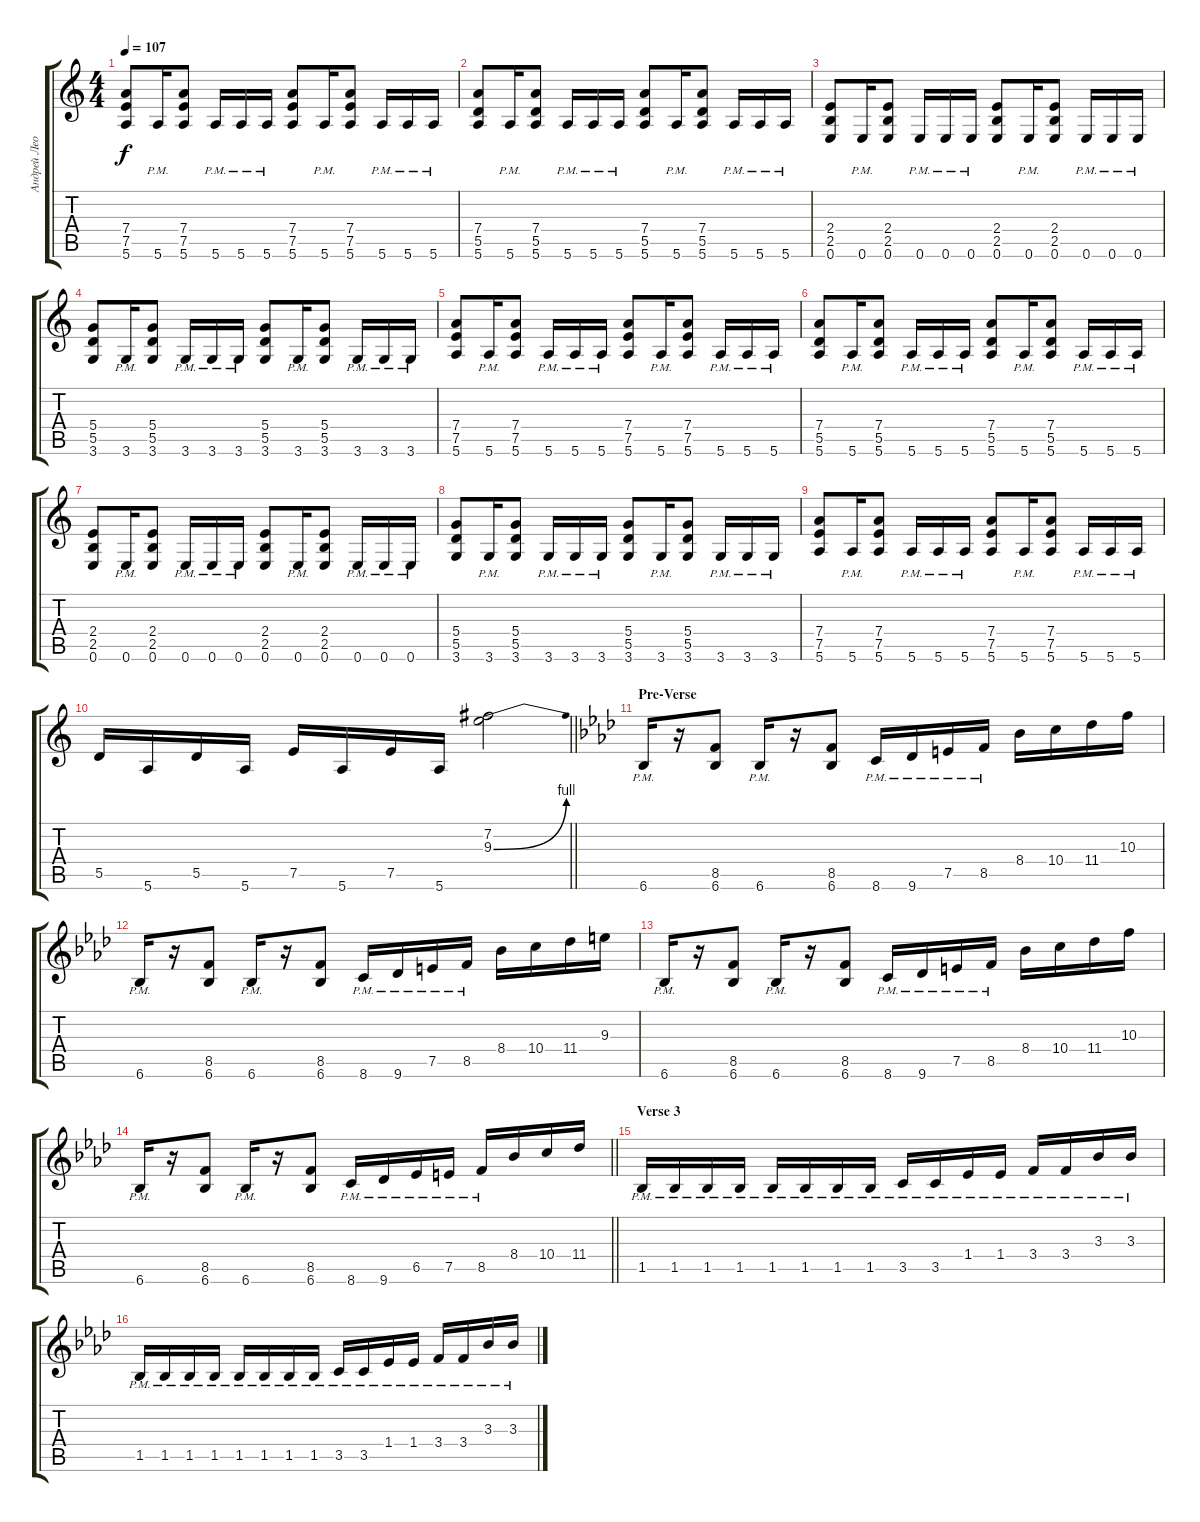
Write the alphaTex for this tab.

\track ("Андрей Леонтьев" "Андрей Лео") {instrument distortionguitar}
\staff {score tabs}
\tuning (E4 B3 G3 D3 A2 E2) {hide}
\ts (4 4)
\tempo 107
\clef g2
\ks c
(7.4 7.5 5.6).8{dy f} 5.6{pm}.16 (7.4 7.5 5.6).8 5.6{pm}.16 5.6{pm}.16 5.6{pm}.16 (7.4 7.5 5.6).8 5.6{pm}.16 (7.4 7.5 5.6).8 5.6{pm}.16 5.6{pm}.16 5.6{pm}.16 |
(7.4 5.5 5.6).8 5.6{pm}.16 (7.4 5.5 5.6).8 5.6{pm}.16 5.6{pm}.16 5.6{pm}.16 (7.4 5.5 5.6).8 5.6{pm}.16 (7.4 5.5 5.6).8 5.6{pm}.16 5.6{pm}.16 5.6{pm}.16 |
(2.4 2.5 0.6).8 0.6{pm}.16 (2.4 2.5 0.6).8 0.6{pm}.16 0.6{pm}.16 0.6{pm}.16 (2.4 2.5 0.6).8 0.6{pm}.16 (2.4 2.5 0.6).8 0.6{pm}.16 0.6{pm}.16 0.6{pm}.16 |
(5.4 5.5 3.6).8 3.6{pm}.16 (5.4 5.5 3.6).8 3.6{pm}.16 3.6{pm}.16 3.6{pm}.16 (5.4 5.5 3.6).8 3.6{pm}.16 (5.4 5.5 3.6).8 3.6{pm}.16 3.6{pm}.16 3.6{pm}.16 |
(7.4 7.5 5.6).8 5.6{pm}.16 (7.4 7.5 5.6).8 5.6{pm}.16 5.6{pm}.16 5.6{pm}.16 (7.4 7.5 5.6).8 5.6{pm}.16 (7.4 7.5 5.6).8 5.6{pm}.16 5.6{pm}.16 5.6{pm}.16 |
(7.4 5.5 5.6).8 5.6{pm}.16 (7.4 5.5 5.6).8 5.6{pm}.16 5.6{pm}.16 5.6{pm}.16 (7.4 5.5 5.6).8 5.6{pm}.16 (7.4 5.5 5.6).8 5.6{pm}.16 5.6{pm}.16 5.6{pm}.16 |
(2.4 2.5 0.6).8 0.6{pm}.16 (2.4 2.5 0.6).8 0.6{pm}.16 0.6{pm}.16 0.6{pm}.16 (2.4 2.5 0.6).8 0.6{pm}.16 (2.4 2.5 0.6).8 0.6{pm}.16 0.6{pm}.16 0.6{pm}.16 |
(5.4 5.5 3.6).8 3.6{pm}.16 (5.4 5.5 3.6).8 3.6{pm}.16 3.6{pm}.16 3.6{pm}.16 (5.4 5.5 3.6).8 3.6{pm}.16 (5.4 5.5 3.6).8 3.6{pm}.16 3.6{pm}.16 3.6{pm}.16 |
(7.4 7.5 5.6).8 5.6{pm}.16 (7.4 7.5 5.6).8 5.6{pm}.16 5.6{pm}.16 5.6{pm}.16 (7.4 7.5 5.6).8 5.6{pm}.16 (7.4 7.5 5.6).8 5.6{pm}.16 5.6{pm}.16 5.6{pm}.16 |
\barLineRight lightlight
5.5.16 5.6.16 5.5.16 5.6.16 7.5.16 5.6.16 7.5.16 5.6.16 (7.2 9.3{be (bend 0 0 60 4)}).2 |
\section ("" "Pre-Verse")
\ks ab
6.6{pm}.16 r.16 (8.5 6.6).8 6.6{pm}.16 r.16 (8.5 6.6).8 8.6{pm}.16 9.6{pm}.16 7.5{pm}.16 8.5{pm}.16 8.4.16 10.4.16 11.4.16 10.3.16 |
6.6{pm}.16 r.16 (8.5 6.6).8 6.6{pm}.16 r.16 (8.5 6.6).8 8.6{pm}.16 9.6{pm}.16 7.5{pm}.16 8.5{pm}.16 8.4.16 10.4.16 11.4.16 9.3.16 |
6.6{pm}.16 r.16 (8.5 6.6).8 6.6{pm}.16 r.16 (8.5 6.6).8 8.6{pm}.16 9.6{pm}.16 7.5{pm}.16 8.5{pm}.16 8.4.16 10.4.16 11.4.16 10.3.16 |
\barLineRight lightlight
6.6{pm}.16 r.16 (8.5 6.6).8 6.6{pm}.16 r.16 (8.5 6.6).8 8.6{pm}.16 9.6{pm}.16 6.5{pm}.16 7.5{pm}.16 8.5{pm}.16 8.4.16 10.4.16 11.4.16 |
\section ("" "Verse 3")
1.5{pm}.16 1.5{pm}.16 1.5{pm}.16 1.5{pm}.16 1.5{pm}.16 1.5{pm}.16 1.5{pm}.16 1.5{pm}.16 3.5{pm}.16 3.5{pm}.16 1.4{pm}.16 1.4{pm}.16 3.4{pm}.16 3.4{pm}.16 3.3{pm}.16 3.3{pm}.16 |
1.5{pm}.16 1.5{pm}.16 1.5{pm}.16 1.5{pm}.16 1.5{pm}.16 1.5{pm}.16 1.5{pm}.16 1.5{pm}.16 3.5{pm}.16 3.5{pm}.16 1.4{pm}.16 1.4{pm}.16 3.4{pm}.16 3.4{pm}.16 3.3{pm}.16 3.3{pm}.16
